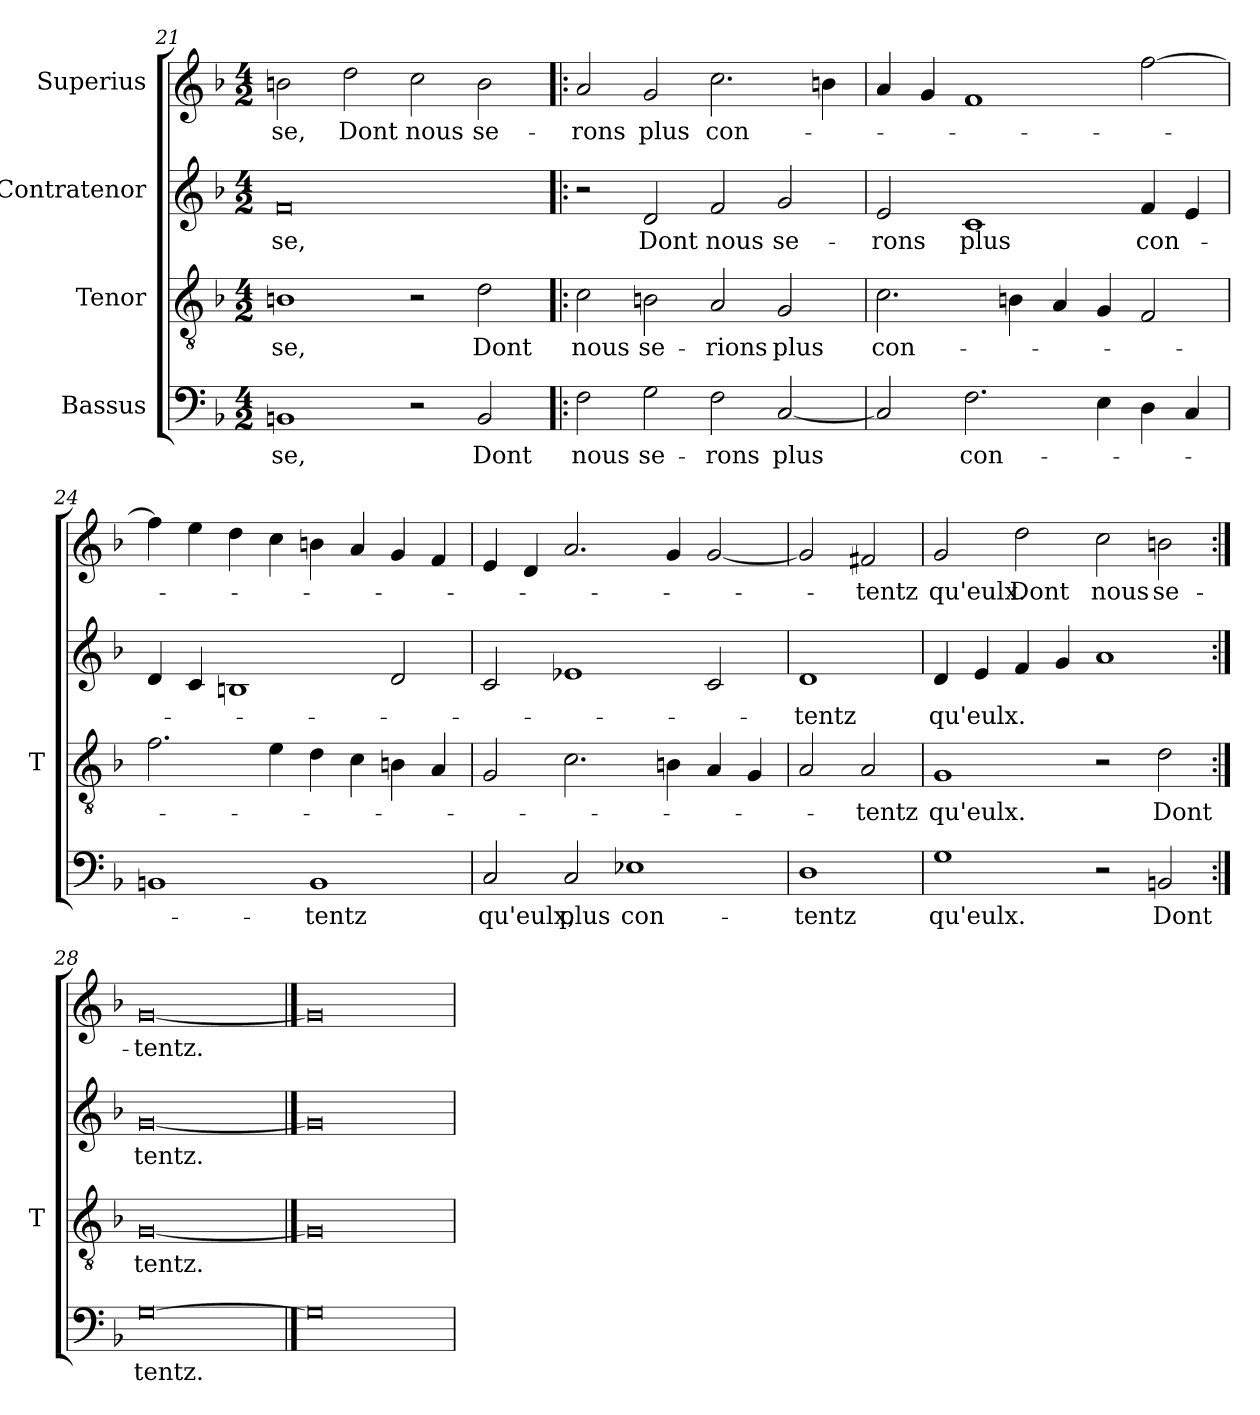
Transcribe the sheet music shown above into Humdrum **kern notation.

**kern	**text	**kern	**text	**kern	**text	**kern	**text
*part4	*part4	*part3	*part3	*part2	*part2	*part1	*part1
*staff4	*staff4	*staff3	*staff3	*staff2	*staff2	*staff1	*staff1
*I"Bassus	*	*I"Tenor	*	*I"Contratenor	*	*I"Superius	*
*	*	*I'T	*	*	*	*	*
*clefF4	*	*clefGv2	*	*clefG2	*	*clefG2	*
*k[b-]	*	*k[b-]	*	*k[b-]	*	*k[b-]	*
*M4/2	*	*M4/2	*	*M4/2	*	*M4/2	*
=21	=21	=21	=21	=21	=21	=21	=21
1BB	-se,	1Bn	-se,	0f	-se,	2b	-se,
.	.	.	.	.	.	2dd	-Dont
2r	.	2r	.	.	.	2cc	-nous
2BB	-Dont	2d	-Dont	.	.	2b	se-
=22!|:	=22!|:	=22!|:	=22!|:	=22!|:	=22!|:	=22!|:	=22!|:
2F	-nous	2c	-nous	2r	.	2a	-rons
2G	se-	2Bn	se-	2d	-Dont	2g	-plus
2F	-rons	2A	-rions	2f	-nous	2.cc	con-
[2C	-plus	2G	-plus	2g	se-	.	.
.	.	.	.	.	.	4b	.
=23	=23	=23	=23	=23	=23	=23	=23
2C]	.	2.c	con-	2e	-rons	4a	.
.	.	.	.	.	.	4g	.
2.F	con-	.	.	1c	-plus	1f	.
.	.	4Bn	.	.	.	.	.
.	.	4A	.	.	.	.	.
4E	.	4G	.	.	.	.	.
4D	.	2F	.	4f	con-	[2ff	.
4C	.	.	.	4e	.	.	.
=24	=24	=24	=24	=24	=24	=24	=24
1BB	.	2.f	.	4d	.	4ff]	.
.	.	.	.	4c	.	4ee	.
.	.	.	.	1B	.	4dd	.
.	.	4e	.	.	.	4cc	.
1BB	-tentz	4d	.	.	.	4b	.
.	.	4c	.	.	.	4a	.
.	.	4Bn	.	2d	.	4g	.
.	.	4A	.	.	.	4f	.
=25	=25	=25	=25	=25	=25	=25	=25
2C	-qu'eulx,	2G	.	2c	.	4e	.
.	.	.	.	.	.	4d	.
2C	-plus	2.c	.	1e-X	.	2.a	.
1E-X	con-	.	.	.	.	.	.
.	.	4Bn	.	.	.	4g	.
.	.	4A	.	2c	.	[2g	.
.	.	4G	.	.	.	.	.
=26	=26	=26	=26	=26	=26	=26	=26
1D	-tentz	2A	.	1d	-tentz	2g]	.
.	.	2A	-tentz	.	.	2f#X	-tentz
=27	=27	=27	=27	=27	=27	=27	=27
1G	-qu'eulx.	1G	-qu'eulx.	4d	-qu'eulx.	2g	-qu'eulx.
.	.	.	.	4e	.	.	.
.	.	.	.	4f	.	2dd	-Dont
.	.	.	.	4g	.	.	.
2r	.	2r	.	1a	.	2cc	-nous
2BB	-Dont	2d	-Dont	.	.	2b	se-
=28:|!	=28:|!	=28:|!	=28:|!	=28:|!	=28:|!	=28:|!	=28:|!
[0G	-tentz.	[0G	-tentz.	[0g	-tentz.	[0g	-tentz.
==29	==29	==29	==29	==29	==29	==29	==29
0G]	.	0G]	.	0g]	.	0g]	.
=	=	=	=	=	=	=	=
*-	*-	*-	*-	*-	*-	*-	*-
